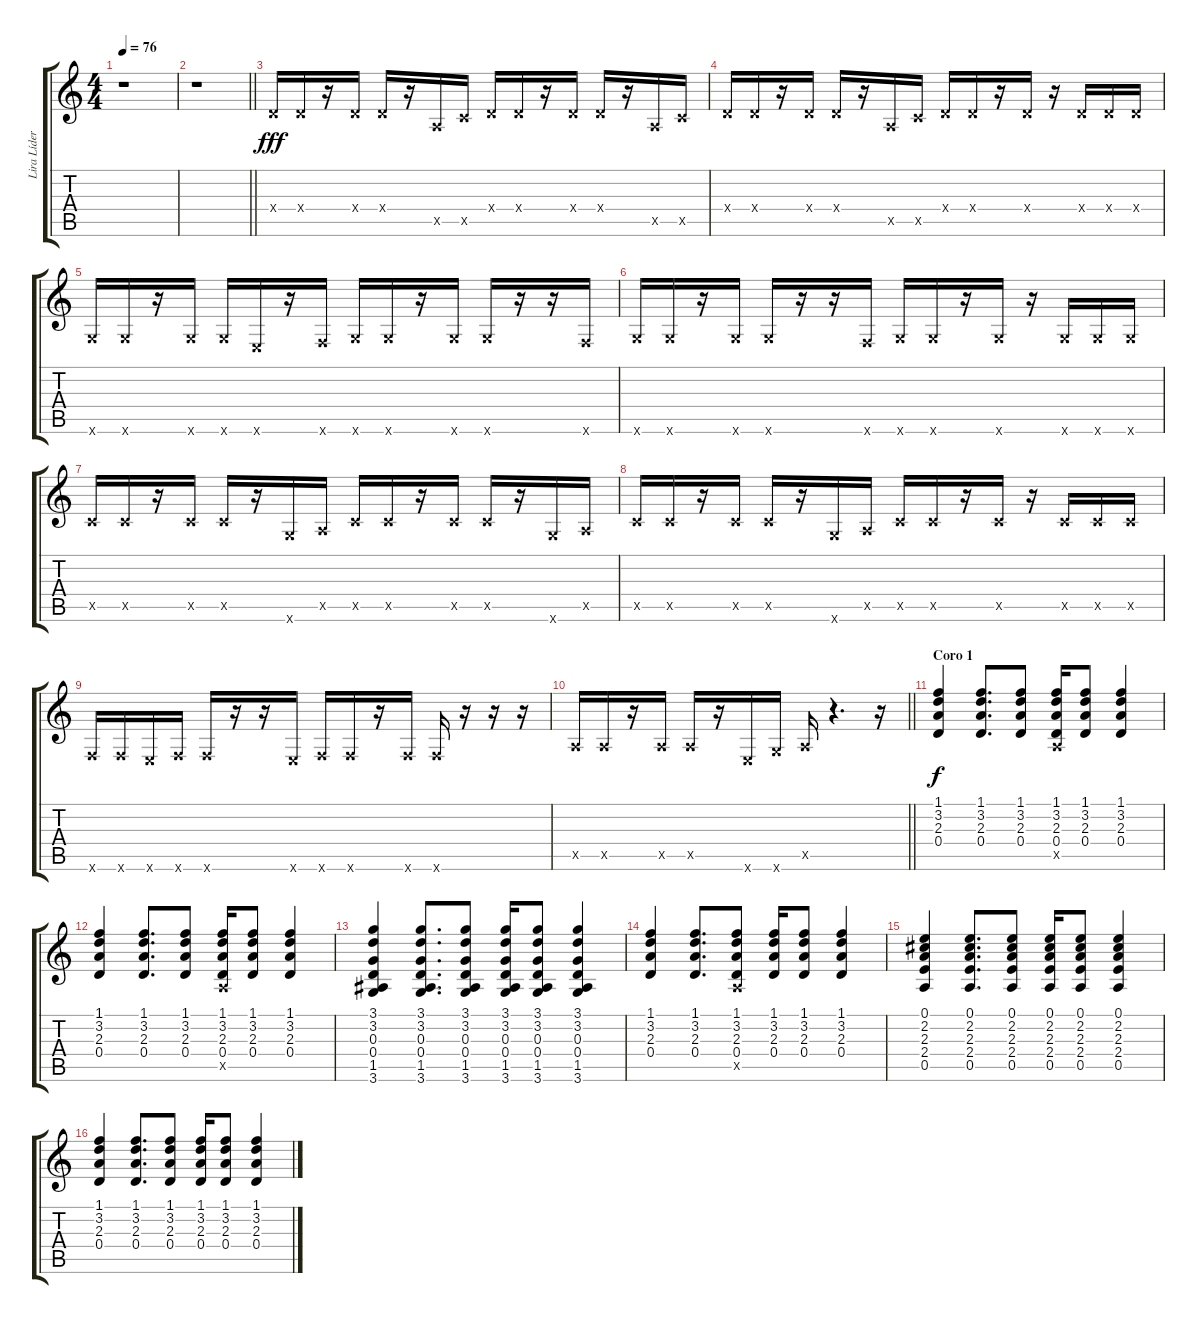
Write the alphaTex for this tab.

\track ("Lira Líder" "Lira Líder") {instrument overdrivenguitar}
\staff {score tabs}
\tuning (E4 B3 G3 D3 A2 E2) {hide}
\ts (4 4)
\tempo 76
\clef g2
\ks c
r.1{dy f} |
\barLineRight lightlight
r.1 |
\section ("" "")
0.4{x}.16{dy fff balance 8} 0.4{x}.16 r.16 0.4{x}.16 0.4{x}.16 r.16 0.5{x}.16 3.5{x}.16 0.4{x}.16 0.4{x}.16 r.16 0.4{x}.16 0.4{x}.16 r.16 0.5{x}.16 3.5{x}.16 |
0.4{x}.16 0.4{x}.16 r.16 0.4{x}.16 0.4{x}.16 r.16 0.5{x}.16 3.5{x}.16 0.4{x}.16 0.4{x}.16 r.16 0.4{x}.16 r.16 0.4{x}.16 0.4{x}.16 0.4{x}.16 |
3.6{x}.16 3.6{x}.16 r.16 3.6{x}.16 3.6{x}.16 0.6{x}.16 r.16 1.6{x}.16 3.6{x}.16 3.6{x}.16 r.16 3.6{x}.16 3.6{x}.16 r.16 r.16 1.6{x}.16 |
3.6{x}.16 3.6{x}.16 r.16 3.6{x}.16 3.6{x}.16 r.16 r.16 1.6{x}.16 3.6{x}.16 3.6{x}.16 r.16 3.6{x}.16 r.16 3.6{x}.16 3.6{x}.16 3.6{x}.16 |
3.5{x}.16 3.5{x}.16 r.16 3.5{x}.16 3.5{x}.16 r.16 3.6{x}.16 0.5{x}.16 3.5{x}.16 3.5{x}.16 r.16 3.5{x}.16 3.5{x}.16 r.16 3.6{x}.16 0.5{x}.16 |
3.5{x}.16 3.5{x}.16 r.16 3.5{x}.16 3.5{x}.16 r.16 3.6{x}.16 0.5{x}.16 3.5{x}.16 3.5{x}.16 r.16 3.5{x}.16 r.16 3.5{x}.16 3.5{x}.16 3.5{x}.16 |
1.6{x}.16 1.6{x}.16 0.6{x}.16 1.6{x}.16 1.6{x}.16 r.16 r.16 0.6{x}.16 1.6{x}.16 1.6{x}.16 r.16 1.6{x}.16 1.6{x}.16 r.16 r.16 r.16 |
\barLineRight lightlight
0.5{x}.16 0.5{x}.16 r.16 0.5{x}.16 0.5{x}.16 r.16 0.6{x}.16 3.6{x}.16 0.5{x}.16 r.4{d} r.16 |
\section ("" "Coro 1")
(1.1 3.2 2.3 0.4).4{dy f} (1.1 3.2 2.3 0.4).8{d} (1.1 3.2 2.3 0.4).8 (1.1 3.2 2.3 0.4 0.5{x}).16 (1.1 3.2 2.3 0.4).8 (1.1 3.2 2.3 0.4).4 |
(1.1 3.2 2.3 0.4).4 (1.1 3.2 2.3 0.4).8{d} (1.1 3.2 2.3 0.4).8 (1.1 3.2 2.3 0.4 0.5{x}).16 (1.1 3.2 2.3 0.4).8 (1.1 3.2 2.3 0.4).4 |
(3.1 3.2 0.3 0.4 1.5 3.6).4{balance 8} (3.1 3.2 0.3 0.4 1.5 3.6).8{d balance 8} (3.1 3.2 0.3 0.4 1.5 3.6).8{balance 8} (3.1 3.2 0.3 0.4 1.5 3.6).16{balance 8} (3.1 3.2 0.3 0.4 1.5 3.6).8 (3.1 3.2 0.3 0.4 1.5 3.6).4 |
(1.1 3.2 2.3 0.4).4{balance 8} (1.1 3.2 2.3 0.4).8{d} (1.1 3.2 2.3 0.4 0.5{x}).8 (1.1 3.2 2.3 0.4).16 (1.1 3.2 2.3 0.4).8 (1.1 3.2 2.3 0.4).4 |
(0.1 2.2 2.3 2.4 0.5).4 (0.1 2.2 2.3 2.4 0.5).8{d balance 8} (0.1 2.2 2.3 2.4 0.5).8 (0.1 2.2 2.3 2.4 0.5).16 (0.1 2.2 2.3 2.4 0.5).8 (0.1 2.2 2.3 2.4 0.5).4 |
(1.1 3.2 2.3 0.4).4{balance 8} (1.1 3.2 2.3 0.4).8{d} (1.1 3.2 2.3 0.4).8 (1.1 3.2 2.3 0.4).16 (1.1 3.2 2.3 0.4).8 (1.1 3.2 2.3 0.4).4
